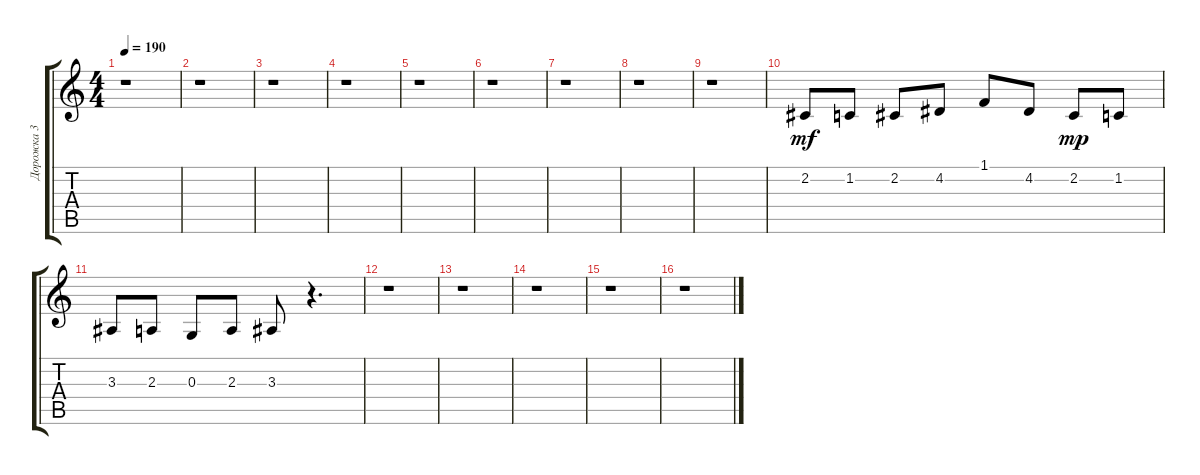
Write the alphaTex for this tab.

\track ("Дорожка 3" "Дорожка 3") {instrument clavinet}
\staff {score tabs}
\tuning (E4 B3 G3 D3 A2 E2) {hide}
\ts (4 4)
\tempo 190
\clef g2
\ks c
r.1{dy mf} |
r.1 |
r.1 |
r.1 |
r.1 |
r.1 |
r.1 |
r.1 |
r.1 |
2.2.8 1.2.8 2.2.8 4.2.8 1.1.8 4.2.8 2.2.8{dy mp} 1.2.8 |
3.3.8 2.3.8 0.3.8 2.3.8 3.3.8 r.4{d} |
r.1 |
r.1 |
r.1 |
r.1 |
r.1
